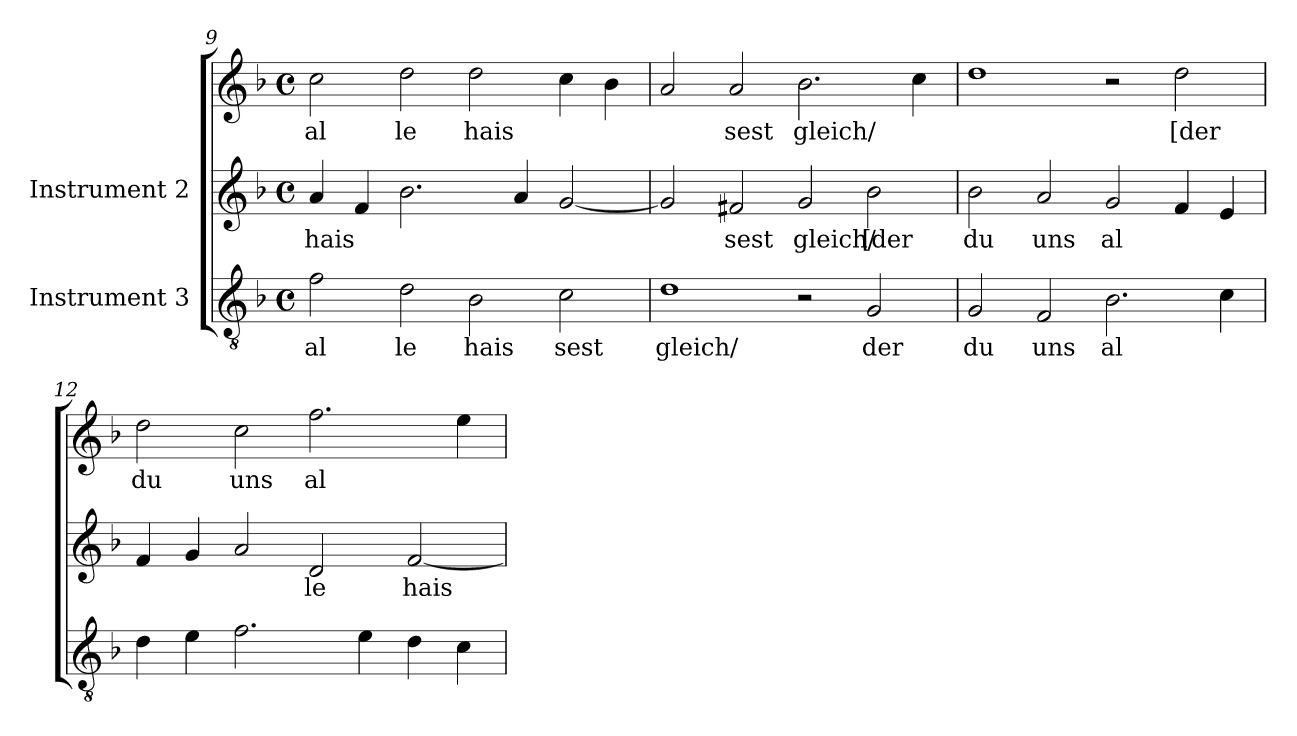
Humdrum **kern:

**kern	**text	**kern	**text	**kern	**text
*part3	*part3	*part2	*part2	*part1	*part1
*staff3	*staff3	*staff2	*staff2	*staff1	*staff1
*I"Instrument 3	*	*I"Instrument 2	*	*	*
!!LO:LB:g=z
*clefGv2	*	*clefG2	*	*clefG2	*
*k[b-]	*	*k[b-]	*	*k[b-]	*
*F:	*	*F:	*	*F:	*
*M4/4	*	*M4/4	*	*M4/4	*
*met(c)	*	*met(c)	*	*met(c)	*
=9	=9	=9	=9	=9	=9
!	!LO:LY:b:cj	!	!LO:LY:b	!	!LO:LY:b:cj
2f\	al	4a/	hais	2cc\	al
.	.	4f/	.	.	.
!	!LO:LY:b:cj	!	!	!	!LO:LY:b:cj
2d\	le	2.b-\	.	2dd\	le
!	!LO:LY:b:cj	!	!	!	!LO:LY:b
2B-\	hais	.	.	2dd\	hais
.	.	4a/	.	.	.
!	!LO:LY:b:cj	!	!	!	!
2c\	sest	[<2g/	.	4cc\	.
.	.	.	.	4b-\	.
=10	=10	=10	=10	=10	=10
!	!LO:LY:b:cj	!	!	!	!
1d	gleich/	2g/]	.	2a/	.
!	!	!	!LO:LY:b:cj	!	!LO:LY:b:cj
.	.	2f#/	sest	2a/	sest
!	!	!	!LO:LY:b:cj	!	!LO:LY:b
2r	.	2g/	gleich/	2.b-\	gleich/
!	!LO:LY:b:cj	!	!LO:LY:b:cj	!	!
2G/	der	2b-\	[der	.	.
.	.	.	.	4cc\	.
=11	=11	=11	=11	=11	=11
!	!LO:LY:b:cj	!	!LO:LY:b:cj	!	!
2G/	du	2b-\	du	1dd	.
!	!LO:LY:b:cj	!	!LO:LY:b:cj	!	!
2F/	uns	2a/	uns	.	.
!	!LO:LY:b:cj	!	!LO:LY:b:cj	!	!
2.B-\	al	2g/	al	2r	.
!	!	!	!	!	!LO:LY:b:cj
.	.	4f/	.	2dd\	[der
4c\	.	4e/	.	.	.
=12	=12	=12	=12	=12	=12
!	!	!	!	!	!LO:LY:b:cj
4d\	.	4f/	.	2dd\	du
4e\	.	4g/	.	.	.
!	!	!	!	!	!LO:LY:b:cj
2.f\	.	2a/	.	2cc\	uns
!	!	!	!LO:LY:b:cj	!	!LO:LY:b:cj
.	.	2d/	le	2.ff\	al
4e\	.	.	.	.	.
!	!	!	!LO:LY:b	!	!
4d\	.	[>2f/	hais	.	.
4c\	.	.	.	4ee\	.
=	=	=	=	=	=
*-	*-	*-	*-	*-	*-
